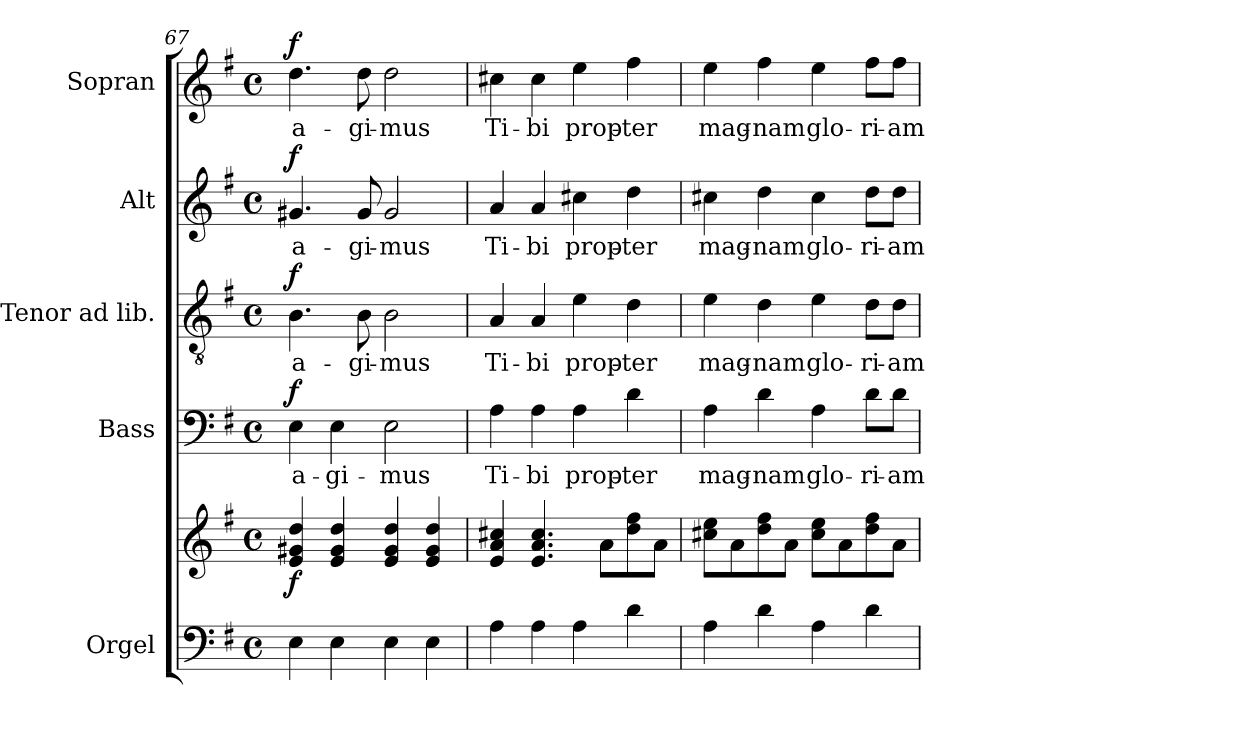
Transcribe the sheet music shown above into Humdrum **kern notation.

**kern	**kern	**dynam	**kern	**text	**dynam	**kern	**text	**dynam	**kern	**text	**dynam	**kern	**text	**dynam
*part5	*part5	*part5	*part4	*part4	*part4	*part3	*part3	*part3	*part2	*part2	*part2	*part1	*part1	*part1
*staff6	*staff5	*staff5/6	*staff4	*staff4	*staff4	*staff3	*staff3	*staff3	*staff2	*staff2	*staff2	*staff1	*staff1	*staff1
*I"Orgel	*	*	*I"Bass	*	*	*I"Tenor ad lib.	*	*	*I"Alt	*	*	*I"Sopran	*	*
*I'Org.	*	*	*I'B.	*	*	*I'T.	*	*	*I'A.	*	*	*I'S.	*	*
*clefF4	*clefG2	*	*clefF4	*	*	*clefGv2	*	*	*clefG2	*	*	*clefG2	*	*
*k[f#]	*k[f#]	*	*k[f#]	*	*	*k[f#]	*	*	*k[f#]	*	*	*k[f#]	*	*
*G:	*G:	*	*G:	*	*	*G:	*	*	*G:	*	*	*G:	*	*
*M4/4	*M4/4	*	*M4/4	*	*	*M4/4	*	*	*M4/4	*	*	*M4/4	*	*
*met(c)	*met(c)	*	*met(c)	*	*	*met(c)	*	*	*met(c)	*	*	*met(c)	*	*
=67	=67	=67	=67	=67	=67	=67	=67	=67	=67	=67	=67	=67	=67	=67
!	!	!LO:DY:b	!	!LO:LY:b	!LO:DY:a	!	!LO:LY:b	!LO:DY:a	!	!LO:LY:b	!LO:DY:a	!	!LO:LY:b	!LO:DY:a
4E\	4e/ 4g#X/ 4dd/	f	4E\	a-	f	4.B\	a-	f	4.g#X/	a-	f	4.dd\	a-	f
!	!	!	!	!LO:LY:b	!	!	!	!	!	!	!	!	!	!
4E\	4e/ 4g#/ 4dd/	.	4E\	-gi-	.	.	.	.	.	.	.	.	.	.
!	!	!	!	!	!	!	!LO:LY:b	!	!	!LO:LY:b	!	!	!LO:LY:b	!
.	.	.	.	.	.	8B\	-gi-	.	8g#/	-gi-	.	8dd\	-gi-	.
!	!	!	!	!LO:LY:b	!	!	!LO:LY:b	!	!	!LO:LY:b	!	!	!LO:LY:b	!
4E\	4e/ 4g#/ 4dd/	.	2E\	-mus	.	2B\	-mus	.	2g#/	-mus	.	2dd\	-mus	.
4E\	4e/ 4g#/ 4dd/	.	.	.	.	.	.	.	.	.	.	.	.	.
=68	=68	=68	=68	=68	=68	=68	=68	=68	=68	=68	=68	=68	=68	=68
!	!	!	!	!LO:LY:b	!	!	!LO:LY:b	!	!	!LO:LY:b	!	!	!LO:LY:b	!
4A\	4e/ 4a/ 4cc#X/	.	4A\	Ti-	.	4A/	Ti-	.	4a/	Ti-	.	4cc#X\	Ti-	.
!	!	!	!	!LO:LY:b	!	!	!LO:LY:b	!	!	!LO:LY:b	!	!	!LO:LY:b	!
4A\	4.e/ 4.a/ 4.cc#/	.	4A\	-bi	.	4A/	-bi	.	4a/	-bi	.	4cc#\	-bi	.
!	!	!	!	!LO:LY:b	!	!	!LO:LY:b	!	!	!LO:LY:b	!	!	!LO:LY:b	!
4A\	.	.	4A\	prop-	.	4e\	prop-	.	4cc#X\	prop-	.	4ee\	prop-	.
.	8a\L	.	.	.	.	.	.	.	.	.	.	.	.	.
!	!	!	!	!LO:LY:b	!	!	!LO:LY:b	!	!	!LO:LY:b	!	!	!LO:LY:b	!
4d\	8dd\ 8ff#\	.	4d\	-ter	.	4d\	-ter	.	4dd\	-ter	.	4ff#\	-ter	.
.	8a\J	.	.	.	.	.	.	.	.	.	.	.	.	.
=69	=69	=69	=69	=69	=69	=69	=69	=69	=69	=69	=69	=69	=69	=69
!	!	!	!	!LO:LY:b	!	!	!LO:LY:b	!	!	!LO:LY:b	!	!	!LO:LY:b	!
4A\	8cc#X\ 8ee\L	.	4A\	mag-	.	4e\	mag-	.	4cc#X\	mag-	.	4ee\	mag-	.
.	8a\	.	.	.	.	.	.	.	.	.	.	.	.	.
!	!	!	!	!LO:LY:b	!	!	!LO:LY:b	!	!	!LO:LY:b	!	!	!LO:LY:b	!
4d\	8dd\ 8ff#\	.	4d\	-nam	.	4d\	-nam	.	4dd\	-nam	.	4ff#\	-nam	.
.	8a\J	.	.	.	.	.	.	.	.	.	.	.	.	.
!	!	!	!	!LO:LY:b	!	!	!LO:LY:b	!	!	!LO:LY:b	!	!	!LO:LY:b	!
4A\	8cc#\ 8ee\L	.	4A\	glo-	.	4e\	glo-	.	4cc#\	glo-	.	4ee\	glo-	.
.	8a\	.	.	.	.	.	.	.	.	.	.	.	.	.
!	!	!	!	!LO:LY:b	!	!	!LO:LY:b	!	!	!LO:LY:b	!	!	!LO:LY:b	!
4d\	8dd\ 8ff#\	.	8d\L	-ri-	.	8d\L	-ri-	.	8dd\L	-ri-	.	8ff#\L	-ri-	.
!	!	!	!	!LO:LY:b	!	!	!LO:LY:b	!	!	!LO:LY:b	!	!	!LO:LY:b	!
.	8a\J	.	8d\J	-am	.	8d\J	-am	.	8dd\J	-am	.	8ff#\J	-am	.
=	=	=	=	=	=	=	=	=	=	=	=	=	=	=
*-	*-	*-	*-	*-	*-	*-	*-	*-	*-	*-	*-	*-	*-	*-
